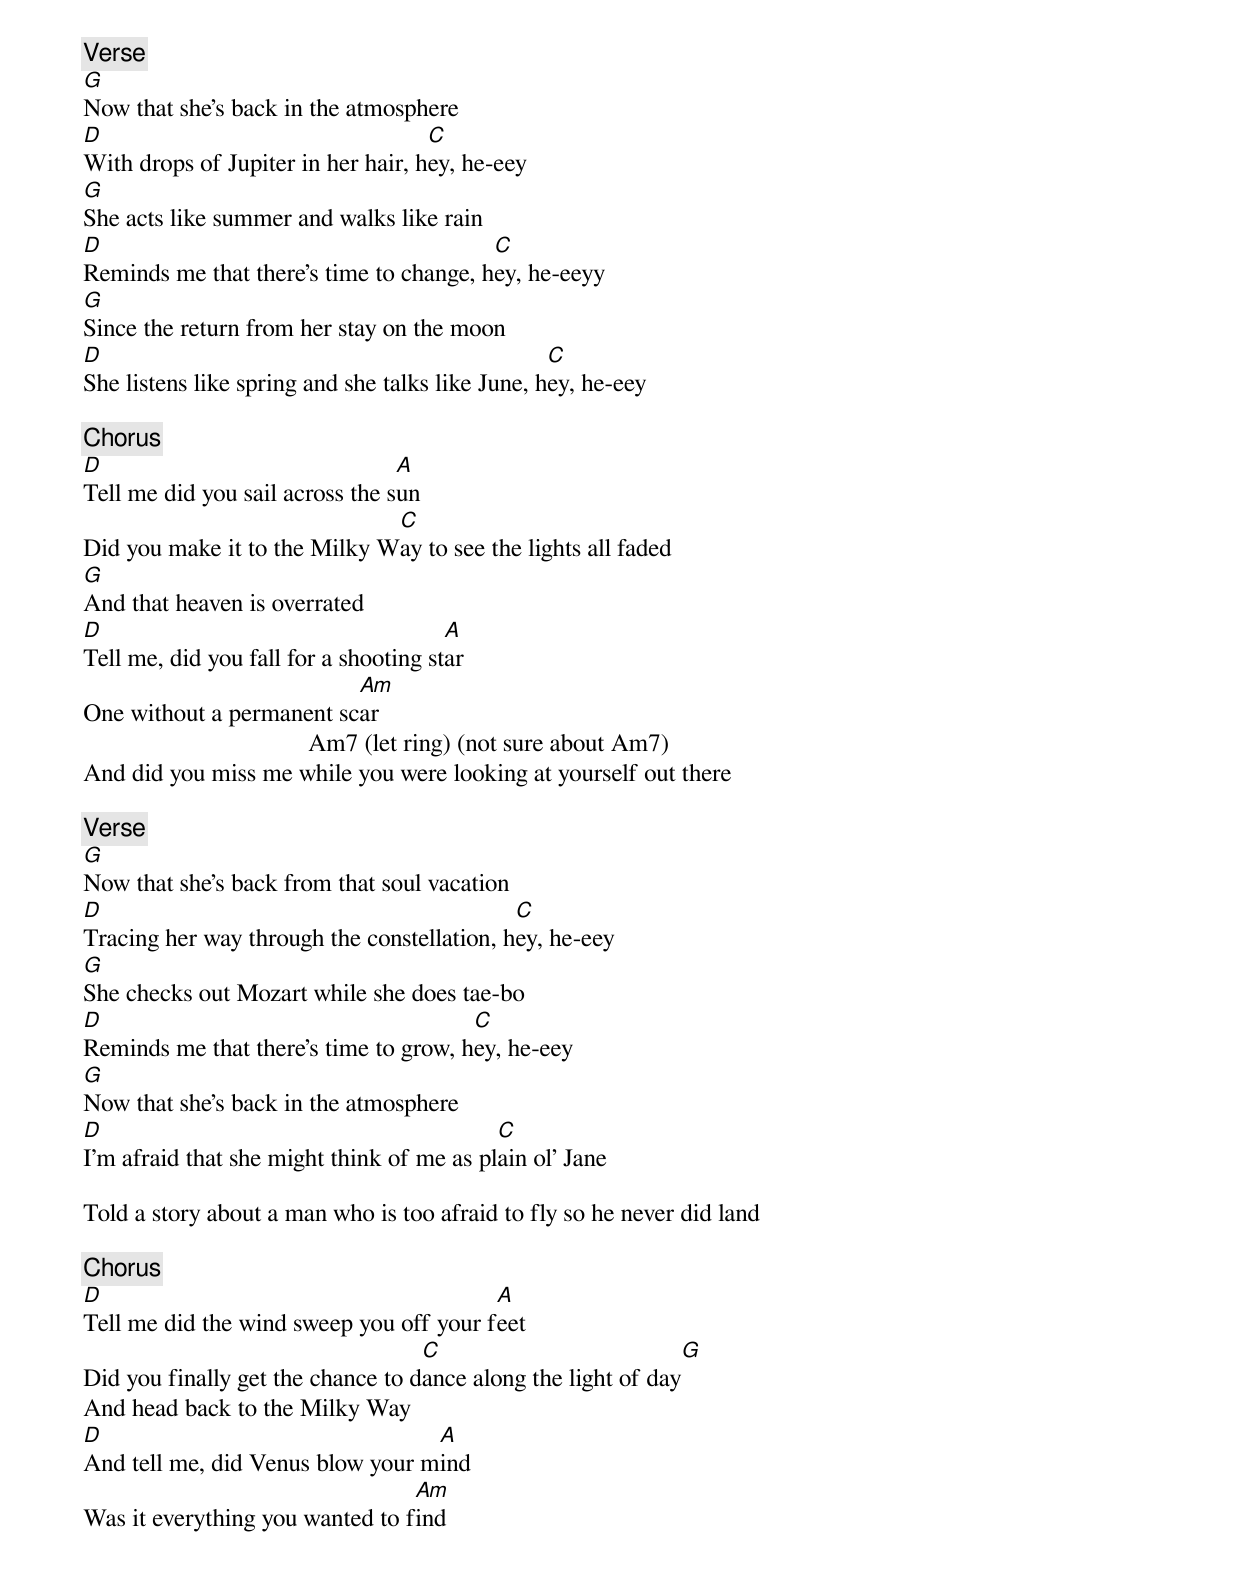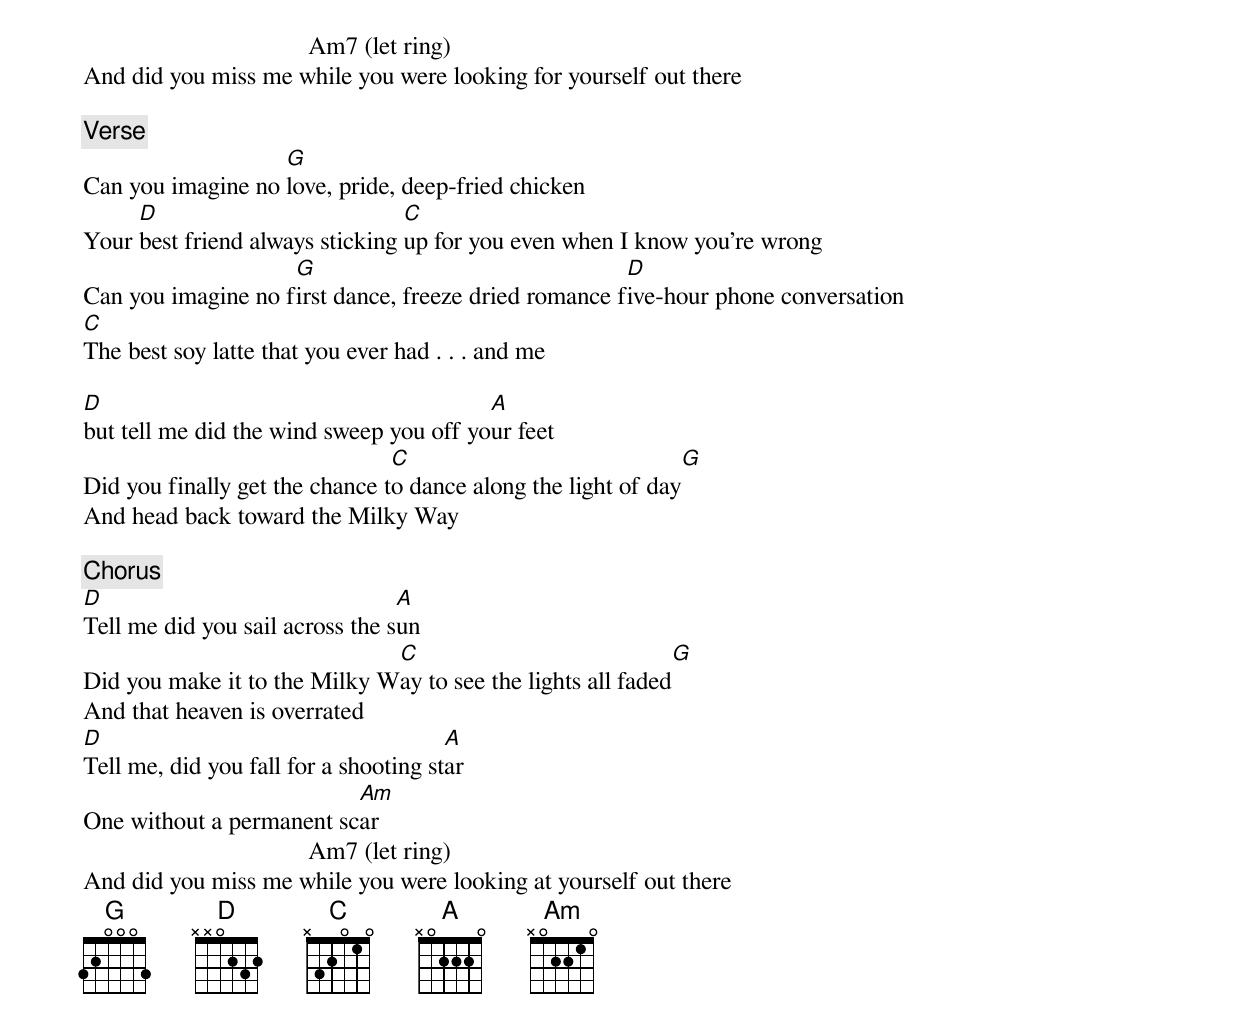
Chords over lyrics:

[Verse]
G
Now that she's back in the atmosphere
D                                   C
With drops of Jupiter in her hair, hey, he-eey
G
She acts like summer and walks like rain
D                                        C
Reminds me that there's time to change, hey, he-eeyy
G
Since the return from her stay on the moon
D                                                 C
She listens like spring and she talks like June, hey, he-eey

[Chorus]
D                                A
Tell me did you sail across the sun
                              C
Did you make it to the Milky Way to see the lights all faded
G
And that heaven is overrated
D                                      A
Tell me, did you fall for a shooting star
                          Am
One without a permanent scar
                                    Am7 (let ring) (not sure about Am7)
And did you miss me while you were looking at yourself out there

[Verse]
G
Now that she's back from that soul vacation
D                                           C
Tracing her way through the constellation, hey, he-eey
G
She checks out Mozart while she does tae-bo
D                                      C
Reminds me that there's time to grow, hey, he-eey
G
Now that she's back in the atmosphere
D                                          C
I'm afraid that she might think of me as plain ol' Jane

Told a story about a man who is too afraid to fly so he never did land

[Chorus]
D                                        A
Tell me did the wind sweep you off your feet
                                   C                           G
Did you finally get the chance to dance along the light of day
And head back to the Milky Way
D                                 A
And tell me, did Venus blow your mind
                                 Am
Was it everything you wanted to find
                                    Am7 (let ring)
And did you miss me while you were looking for yourself out there

[Verse]
                   G
Can you imagine no love, pride, deep-fried chicken
     D                           C
Your best friend always sticking up for you even when I know you're wrong
                    G                                 D
Can you imagine no first dance, freeze dried romance five-hour phone conversation
C
The best soy latte that you ever had . . . and me

D                                        A
but tell me did the wind sweep you off your feet
                                C                               G
Did you finally get the chance to dance along the light of day
And head back toward the Milky Way

[Chorus]
D                                A
Tell me did you sail across the sun
                              C                              G
Did you make it to the Milky Way to see the lights all faded
And that heaven is overrated
D                                      A
Tell me, did you fall for a shooting star
                          Am
One without a permanent scar
                                    Am7 (let ring)
And did you miss me while you were looking at yourself out there
